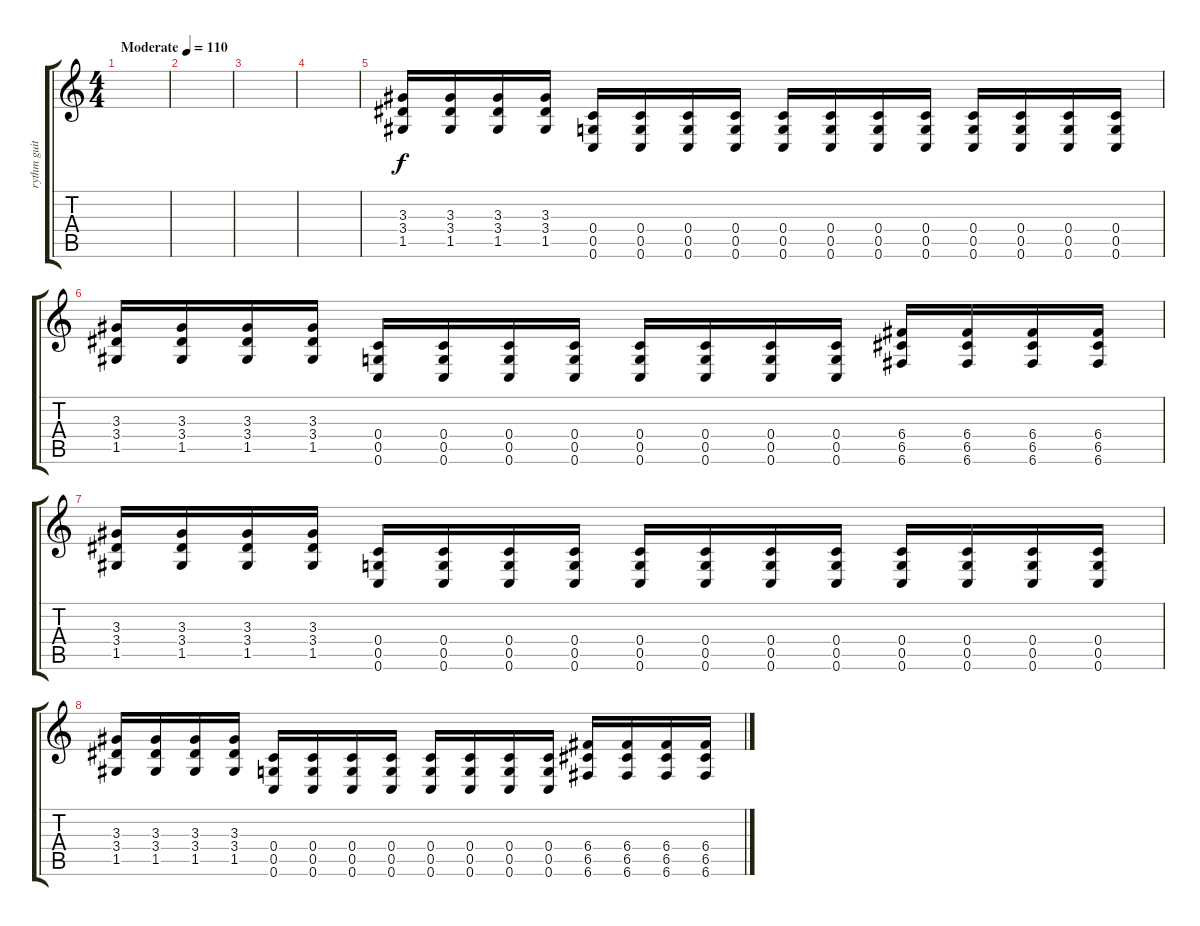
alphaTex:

\track ("rythm guitar" "rythm guit") {instrument distortionguitar}
\staff {score tabs}
\tuning (D4 A3 F3 C3 G2 C2) {hide}
\ts (4 4)
\tempo (110 "Moderate")
\clef g2
\ks c
|
|
|
|
(3.3 3.4 1.5).16 (3.3 3.4 1.5).16 (3.3 3.4 1.5).16 (3.3 3.4 1.5).16 (0.4 0.5 0.6).16 (0.4 0.5 0.6).16 (0.4 0.5 0.6).16 (0.4 0.5 0.6).16 (0.4 0.5 0.6).16 (0.4 0.5 0.6).16 (0.4 0.5 0.6).16 (0.4 0.5 0.6).16 (0.4 0.5 0.6).16 (0.4 0.5 0.6).16 (0.4 0.5 0.6).16 (0.4 0.5 0.6).16 |
(3.3 3.4 1.5).16 (3.3 3.4 1.5).16 (3.3 3.4 1.5).16 (3.3 3.4 1.5).16 (0.4 0.5 0.6).16 (0.4 0.5 0.6).16 (0.4 0.5 0.6).16 (0.4 0.5 0.6).16 (0.4 0.5 0.6).16 (0.4 0.5 0.6).16 (0.4 0.5 0.6).16 (0.4 0.5 0.6).16 (6.4 6.5 6.6).16 (6.4 6.5 6.6).16 (6.4 6.5 6.6).16 (6.4 6.5 6.6).16 |
(3.3 3.4 1.5).16 (3.3 3.4 1.5).16 (3.3 3.4 1.5).16 (3.3 3.4 1.5).16 (0.4 0.5 0.6).16 (0.4 0.5 0.6).16 (0.4 0.5 0.6).16 (0.4 0.5 0.6).16 (0.4 0.5 0.6).16 (0.4 0.5 0.6).16 (0.4 0.5 0.6).16 (0.4 0.5 0.6).16 (0.4 0.5 0.6).16 (0.4 0.5 0.6).16 (0.4 0.5 0.6).16 (0.4 0.5 0.6).16 |
(3.3 3.4 1.5).16 (3.3 3.4 1.5).16 (3.3 3.4 1.5).16 (3.3 3.4 1.5).16 (0.4 0.5 0.6).16 (0.4 0.5 0.6).16 (0.4 0.5 0.6).16 (0.4 0.5 0.6).16 (0.4 0.5 0.6).16 (0.4 0.5 0.6).16 (0.4 0.5 0.6).16 (0.4 0.5 0.6).16 (6.4 6.5 6.6).16 (6.4 6.5 6.6).16 (6.4 6.5 6.6).16 (6.4 6.5 6.6).16
